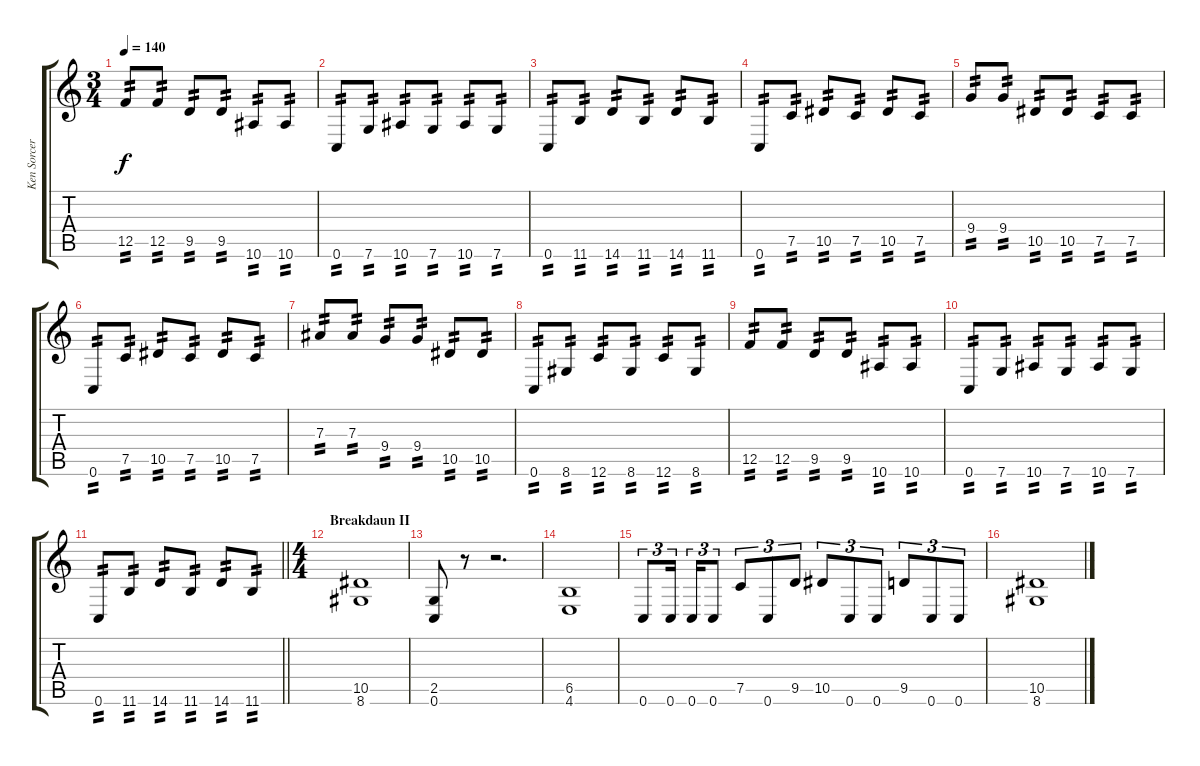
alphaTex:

\track ("Ken Sorceron" "Ken Sorcer") {instrument distortionguitar}
\staff {score tabs}
\tuning (C4 G3 Eb3 Bb2 F2 C2) {hide}
\ts (3 4)
\tempo 140
\clef g2
\ks c
12.5.8{tp 2 dy f} 12.5.8{tp 2} 9.5.8{tp 2} 9.5.8{tp 2} 10.6.8{tp 2} 10.6.8{tp 2} |
0.6.8{tp 2} 7.6.8{tp 2} 10.6.8{tp 2} 7.6.8{tp 2} 10.6.8{tp 2} 7.6.8{tp 2} |
0.6.8{tp 2} 11.6.8{tp 2} 14.6.8{tp 2} 11.6.8{tp 2} 14.6.8{tp 2} 11.6.8{tp 2} |
0.6.8{tp 2} 7.5.8{tp 2} 10.5.8{tp 2} 7.5.8{tp 2} 10.5.8{tp 2} 7.5.8{tp 2} |
9.4.8{tp 2} 9.4.8{tp 2} 10.5.8{tp 2} 10.5.8{tp 2} 7.5.8{tp 2} 7.5.8{tp 2} |
0.6.8{tp 2} 7.5.8{tp 2} 10.5.8{tp 2} 7.5.8{tp 2} 10.5.8{tp 2} 7.5.8{tp 2} |
7.3.8{tp 2} 7.3.8{tp 2} 9.4.8{tp 2} 9.4.8{tp 2} 10.5.8{tp 2} 10.5.8{tp 2} |
0.6.8{tp 2} 8.6.8{tp 2} 12.6.8{tp 2} 8.6.8{tp 2} 12.6.8{tp 2} 8.6.8{tp 2} |
12.5.8{tp 2} 12.5.8{tp 2} 9.5.8{tp 2} 9.5.8{tp 2} 10.6.8{tp 2} 10.6.8{tp 2} |
0.6.8{tp 2} 7.6.8{tp 2} 10.6.8{tp 2} 7.6.8{tp 2} 10.6.8{tp 2} 7.6.8{tp 2} |
\barLineRight lightlight
0.6.8{tp 2} 11.6.8{tp 2} 14.6.8{tp 2} 11.6.8{tp 2} 14.6.8{tp 2} 11.6.8{tp 2} |
\ts (4 4)
\section ("" "Breakdaun II")
(10.5 8.6).1 |
(2.5 0.6).8 r.8 r.2{d} |
(6.5 4.6).1 |
0.6.8{tu (3 2)} 0.6.16{tu (3 2) beam splitsecondary} 0.6.16{tu (3 2)} 0.6.8{tu (3 2)} 7.5.8{tu (3 2)} 0.6.8{tu (3 2)} 9.5.8{tu (3 2)} 10.5.8{tu (3 2)} 0.6.8{tu (3 2)} 0.6.8{tu (3 2)} 9.5.8{tu (3 2)} 0.6.8{tu (3 2)} 0.6.8{tu (3 2)} |
(10.5 8.6).1
